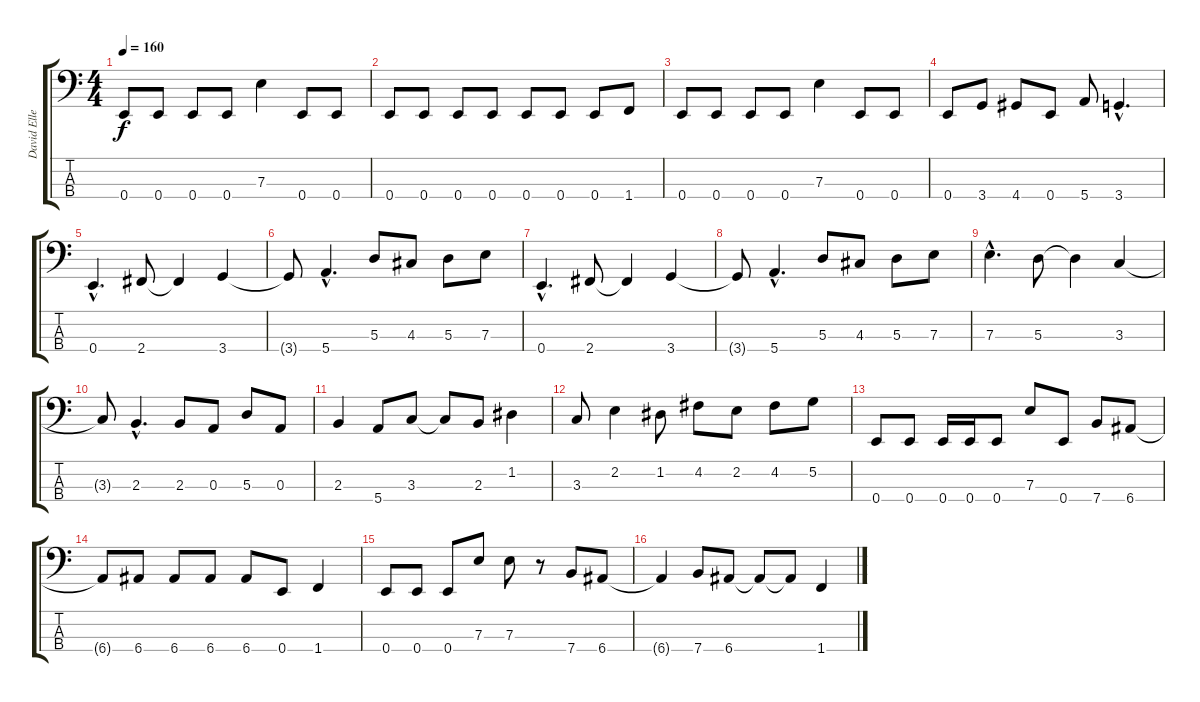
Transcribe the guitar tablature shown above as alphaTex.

\track ("David Ellefson" "David Elle") {instrument electricbasspick}
\staff {score tabs}
\tuning (G2 D2 A1 E1) {hide}
\ts (4 4)
\tempo 160
\clef f4
\ks c
0.4.8{dy f} 0.4.8 0.4.8 0.4.8 7.3.4 0.4.8 0.4.8 |
0.4.8 0.4.8 0.4.8 0.4.8 0.4.8 0.4.8 0.4.8 1.4.8 |
0.4.8 0.4.8 0.4.8 0.4.8 7.3.4 0.4.8 0.4.8 |
0.4.8 3.4.8 4.4.8 0.4.8 5.4.8 3.4{hac}.4{d} |
0.4{hac}.4{d} 2.4.8 2.4{t}.4 3.4.4 |
3.4{t}.8 5.4{hac}.4{d} 5.3.8 4.3.8 5.3.8 7.3.8 |
0.4{hac}.4{d} 2.4.8 2.4{t}.4 3.4.4 |
3.4{t}.8 5.4{hac}.4{d} 5.3.8 4.3.8 5.3.8 7.3.8 |
7.3{hac}.4{d} 5.3.8 5.3{t}.4 3.3.4 |
3.3{t}.8 2.3{hac}.4{d} 2.3.8 0.3.8 5.3.8 0.3.8 |
2.3.4 5.4.8 3.3.8 3.3{t}.8 2.3.8 1.2.4 |
3.3.8 2.2.4 1.2.8 4.2.8 2.2.8 4.2.8 5.2.8 |
0.4.8 0.4.8 0.4.16 0.4.16 0.4.8 7.3.8 0.4.8 7.4.8 6.4.8 |
6.4{t}.8 6.4.8 6.4.8 6.4.8 6.4.8 0.4.8 1.4.4 |
0.4.8 0.4.8 0.4.8 7.3.8 7.3.8 r.8 7.4.8 6.4.8 |
6.4{t}.4 7.4.8 6.4.8 6.4{t}.8 6.4{t}.8 1.4.4
